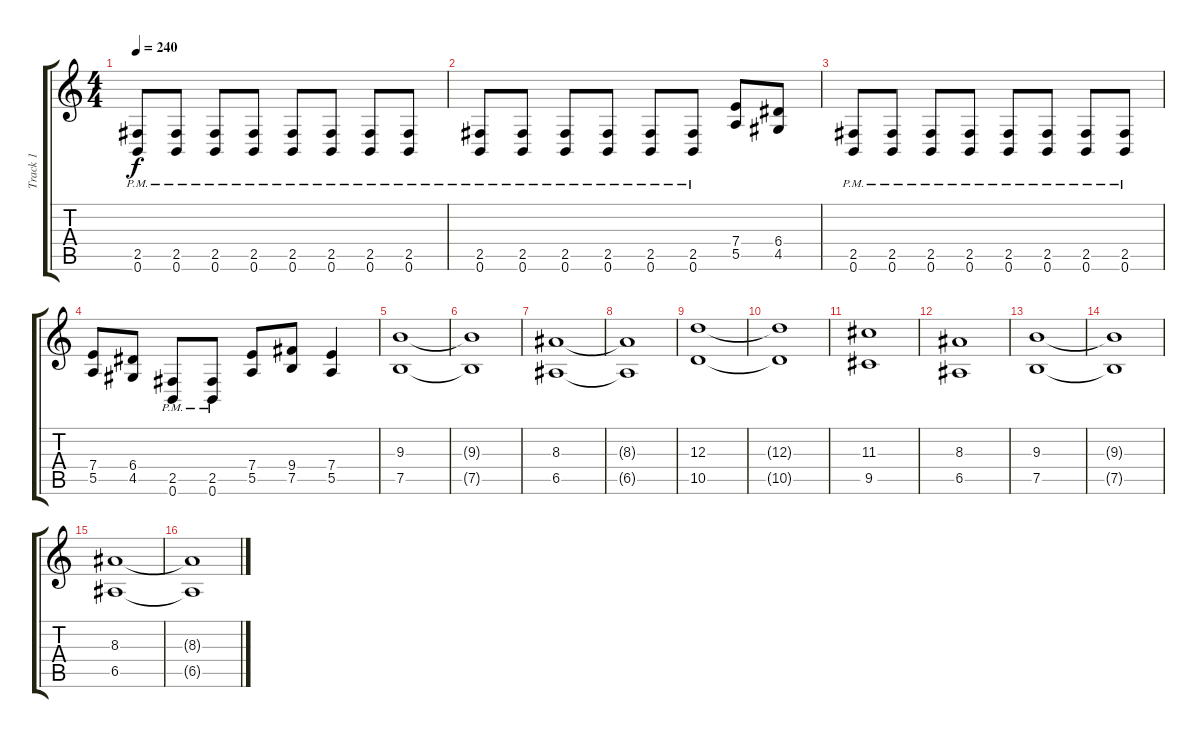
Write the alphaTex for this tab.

\track ("Track 1" "Track 1") {instrument distortionguitar}
\staff {score tabs}
\tuning (B3 Gb3 D3 A2 E2 B1) {hide}
\ts (4 4)
\tempo 240
\clef g2
\ks c
(2.5{pm} 0.6{pm}).8{dy f} (2.5{pm} 0.6{pm}).8 (2.5{pm} 0.6{pm}).8 (2.5{pm} 0.6{pm}).8 (2.5{pm} 0.6{pm}).8 (2.5{pm} 0.6{pm}).8 (2.5{pm} 0.6{pm}).8 (2.5{pm} 0.6{pm}).8 |
(2.5{pm} 0.6{pm}).8 (2.5{pm} 0.6{pm}).8 (2.5{pm} 0.6{pm}).8 (2.5{pm} 0.6{pm}).8 (2.5{pm} 0.6{pm}).8 (2.5{pm} 0.6{pm}).8 (7.4 5.5).8 (6.4 4.5).8 |
(2.5{pm} 0.6{pm}).8 (2.5{pm} 0.6{pm}).8 (2.5{pm} 0.6{pm}).8 (2.5{pm} 0.6{pm}).8 (2.5{pm} 0.6{pm}).8 (2.5{pm} 0.6{pm}).8 (2.5{pm} 0.6{pm}).8 (2.5{pm} 0.6{pm}).8 |
(7.4 5.5).8 (6.4 4.5).8 (2.5{pm} 0.6{pm}).8 (2.5{pm} 0.6{pm}).8 (7.4 5.5).8 (9.4 7.5).8 (7.4 5.5).4 |
(9.3 7.5).1 |
(9.3{t} 7.5{t}).1 |
(8.3 6.5).1 |
(8.3{t} 6.5{t}).1 |
(12.3 10.5).1 |
(12.3{t} 10.5{t}).1 |
(11.3 9.5).1 |
(8.3 6.5).1 |
(9.3 7.5).1 |
(9.3{t} 7.5{t}).1 |
(8.3 6.5).1 |
(8.3{t} 6.5{t}).1
